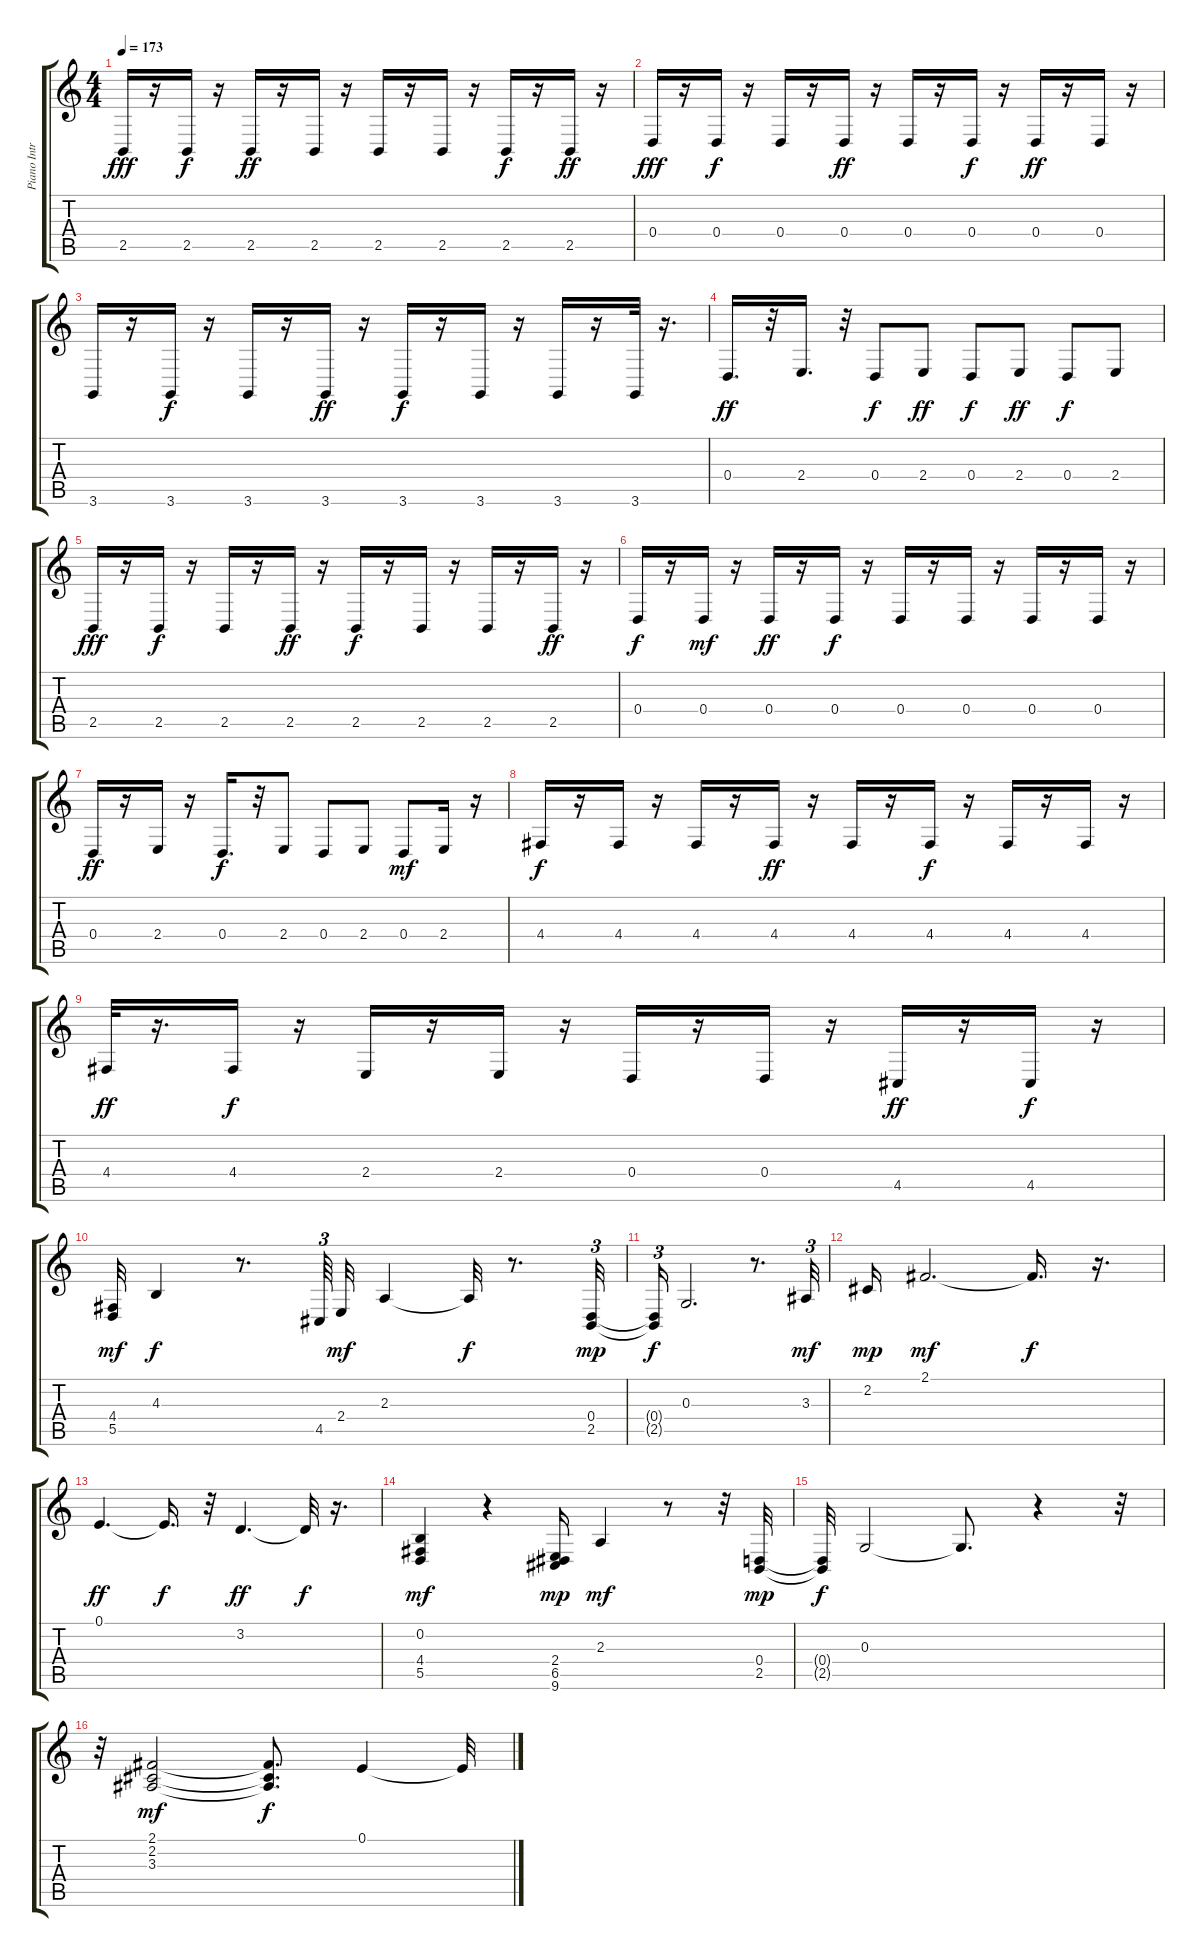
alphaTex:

\track ("Piano Intro and Clean Guitar" "Piano Intr") {instrument acousticgrandpiano}
\staff {score tabs}
\tuning (E4 B3 G3 D3 A2 E2) {hide}
\ts (4 4)
\tempo 173
\clef g2
\ks c
2.5.16{dy fff} r.16 2.5.16{dy f} r.16 2.5.16{dy ff} r.16 2.5.16 r.16 2.5.16 r.16 2.5.16 r.16 2.5.16{dy f} r.16 2.5.16{dy ff} r.16 |
0.4.16{dy fff} r.16 0.4.16{dy f} r.16 0.4.16 r.16 0.4.16{dy ff} r.16 0.4.16 r.16 0.4.16{dy f} r.16 0.4.16{dy ff} r.16 0.4.16 r.16 |
3.6.16 r.16 3.6.16{dy f} r.16 3.6.16 r.16 3.6.16{dy ff} r.16 3.6.16{dy f} r.16 3.6.16 r.16 3.6.16 r.16 3.6.32 r.16{d} |
0.4.16{d dy ff} r.32 2.4.16{d} r.32 0.4.8{dy f} 2.4.8{dy ff} 0.4.8{dy f} 2.4.8{dy ff} 0.4.8{dy f} 2.4.8 |
2.5.16{dy fff} r.16 2.5.16{dy f} r.16 2.5.16 r.16 2.5.16{dy ff} r.16 2.5.16{dy f} r.16 2.5.16 r.16 2.5.16 r.16 2.5.16{dy ff} r.16 |
0.4.16{dy f} r.16 0.4.16{dy mf} r.16 0.4.16{dy ff} r.16 0.4.16{dy f} r.16 0.4.16 r.16 0.4.16 r.16 0.4.16 r.16 0.4.16 r.16 |
0.4.16{dy ff} r.16 2.4.16 r.16 0.4.16{d dy f} r.32 2.4.8 0.4.8 2.4.8 0.4.8{dy mf} 2.4.16 r.16 |
4.4.16{dy f} r.16 4.4.16 r.16 4.4.16 r.16 4.4.16{dy ff} r.16 4.4.16 r.16 4.4.16{dy f} r.16 4.4.16 r.16 4.4.16 r.16 |
4.4.32{dy ff} r.16{d} 4.4.16{dy f} r.16 2.4.16 r.16 2.4.16 r.16 0.4.16 r.16 0.4.16 r.16 4.5.16{dy ff} r.16 4.5.16{dy f} r.16 |
(4.4 5.5).32{dy mf} 4.3.4{dy f} r.8{d} 4.5.64{tu (3 2)} 2.4.32{dy mf} 2.3.4 2.3{t}.32{dy f} r.8{d} (0.4 2.5).32{tu (3 2) dy mp} |
(0.4{t} 2.5{t}).16{tu (3 2) dy f} 0.3.2{d} r.8{d} 3.3.32{tu (3 2) dy mf} |
2.2.16{dy mp} 2.1.2{d dy mf} 2.1{t}.16{d dy f} r.16{d} |
0.1.4{d dy ff} 0.1{t}.16{d dy f} r.32 3.2.4{d dy ff} 3.2{t}.32{dy f} r.16{d} |
(0.2 4.4 5.5).4{dy mf} r.4 (2.4 6.5 9.6).16{dy mp} 2.3.4{dy mf} r.8 r.32 (0.4 2.5).32{dy mp} |
(0.4{t} 2.5{t}).32{dy f} 0.3.2 0.3{t}.8{d} r.4 r.32 |
r.32 (2.1 2.2 3.3).2{dy mf} (2.1{t} 2.2{t} 3.3{t}).8{d dy f} 0.1.4 0.1{t}.32
